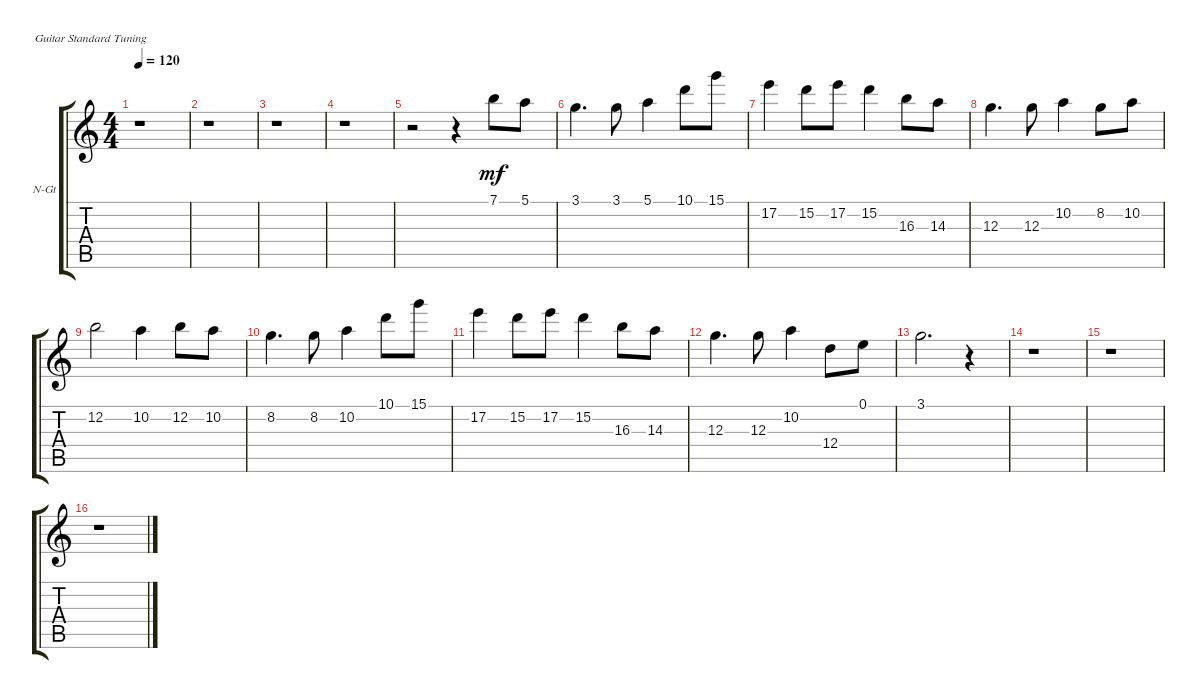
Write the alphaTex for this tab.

\defaultSystemsLayout 4
\bracketExtendMode groupsimilarinstruments
\firstSystemTrackNameOrientation horizontal
\otherSystemsTrackNameOrientation horizontal
\track ("Nylon Guitar" "N-Gt") {instrument acousticguitarnylon}
\staff {score tabs}
\tuning (E4 B3 G3 D3 A2 E2)
\ts (4 4)
\tempo 120
\clef g2
\scale
0.256303
\ks c
r.1{dy mf instrument acousticguitarnylon} |
\scale
0.256303 r.1 |
\scale
0.333333 r.1 |
\scale
0.333333 r.1 |
\scale
0.333333 r.2 r.4 7.1.8 5.1.8 |
\scale
0.333333 3.1.4{d} 3.1.8 5.1.4 10.1.8 15.1.8 |
\scale
0.333333 17.2.4 15.2.8 17.2.8 15.2.4 16.3.8 14.3.8 |
\scale
0.333333 12.3.4{d} 12.3.8 10.2.4 8.2.8 10.2.8 |
\scale
0.333333 12.2.2 10.2.4 12.2.8 10.2.8 |
\scale
0.333333 8.2.4{d} 8.2.8 10.2.4 10.1.8 15.1.8 |
\scale
0.333333 17.2.4 15.2.8 17.2.8 15.2.4 16.3.8 14.3.8 |
\scale
0.333333 12.3.4{d} 12.3.8 10.2.4 12.4.8 0.1.8 |
\scale
0.333333 3.1.2{d} r.4 |
\scale
0.333333 r.1 |
\scale
0.333333 r.1 |
\scale
0.333333 r.1
